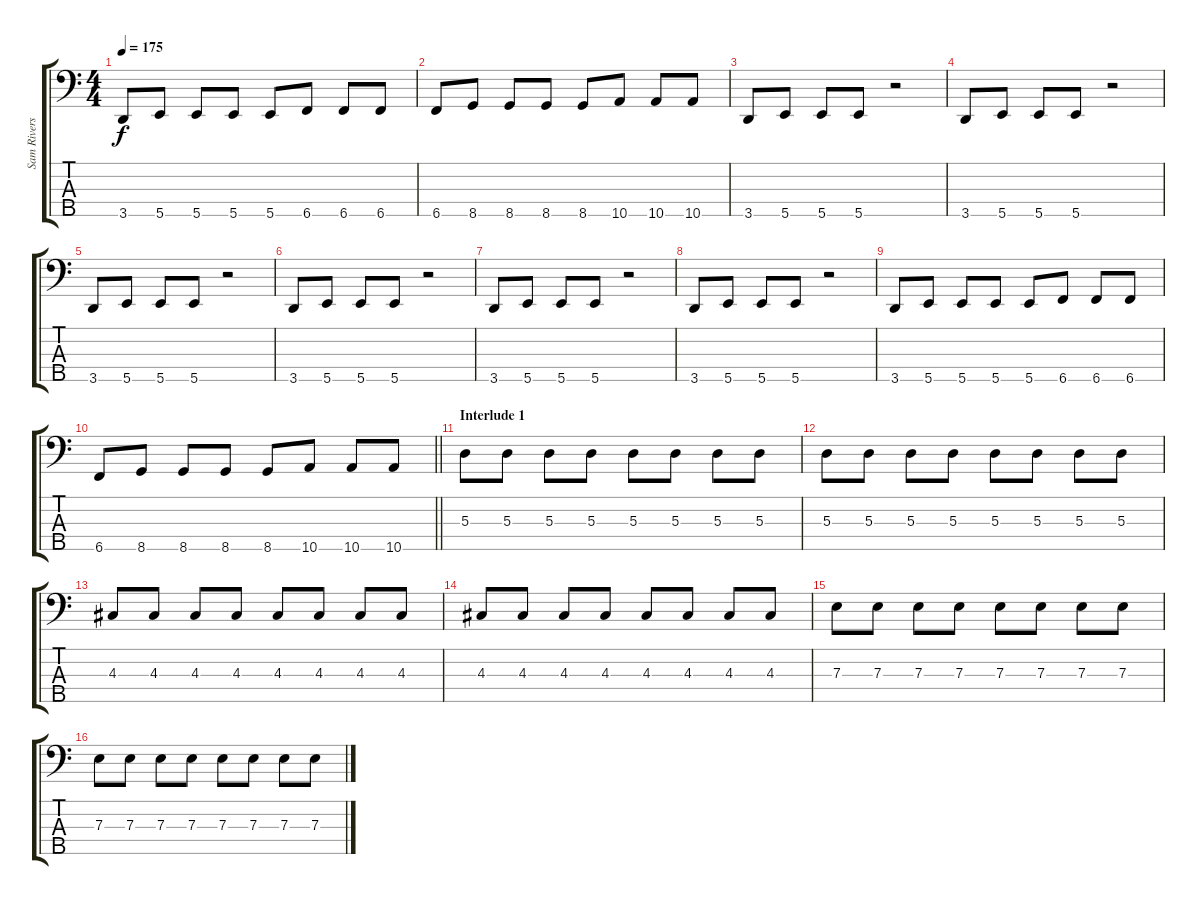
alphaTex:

\track ("Sam Rivers" "Sam Rivers") {instrument electricbassfinger}
\staff {score tabs}
\tuning (G2 D2 A1 E1 B0) {hide}
\ts (4 4)
\tempo 175
\clef f4
\ks c
3.5.8{dy f} 5.5.8 5.5.8 5.5.8 5.5.8 6.5.8 6.5.8 6.5.8 |
6.5.8 8.5.8 8.5.8 8.5.8 8.5.8 10.5.8 10.5.8 10.5.8 |
3.5.8 5.5.8 5.5.8 5.5.8 r.2 |
3.5.8 5.5.8 5.5.8 5.5.8 r.2 |
3.5.8 5.5.8 5.5.8 5.5.8 r.2 |
3.5.8 5.5.8 5.5.8 5.5.8 r.2 |
3.5.8 5.5.8 5.5.8 5.5.8 r.2 |
3.5.8 5.5.8 5.5.8 5.5.8 r.2 |
3.5.8 5.5.8 5.5.8 5.5.8 5.5.8 6.5.8 6.5.8 6.5.8 |
\barLineRight lightlight
6.5.8 8.5.8 8.5.8 8.5.8 8.5.8 10.5.8 10.5.8 10.5.8 |
\section ("" "Interlude 1")
5.3.8 5.3.8 5.3.8 5.3.8 5.3.8 5.3.8 5.3.8 5.3.8 |
5.3.8 5.3.8 5.3.8 5.3.8 5.3.8 5.3.8 5.3.8 5.3.8 |
4.3.8 4.3.8 4.3.8 4.3.8 4.3.8 4.3.8 4.3.8 4.3.8 |
4.3.8 4.3.8 4.3.8 4.3.8 4.3.8 4.3.8 4.3.8 4.3.8 |
7.3.8 7.3.8 7.3.8 7.3.8 7.3.8 7.3.8 7.3.8 7.3.8 |
7.3.8 7.3.8 7.3.8 7.3.8 7.3.8 7.3.8 7.3.8 7.3.8
